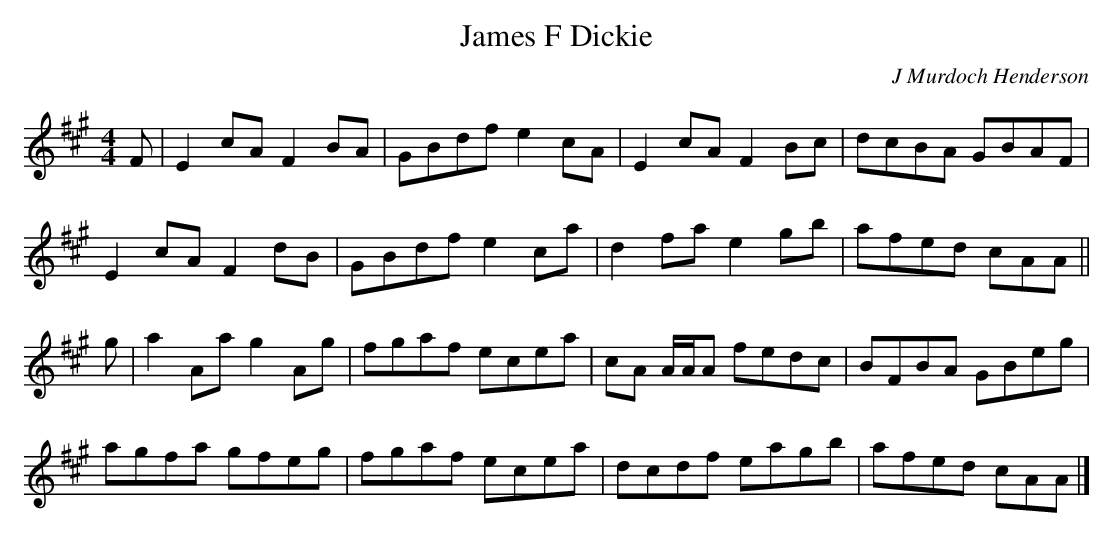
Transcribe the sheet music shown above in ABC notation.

X:1
T:James F Dickie
C:J Murdoch Henderson
M:4/4
L:1/8
K:A
F | E2 cA F2 BA | GBdf e2 cA | E2 cA F2 Bc | dcBA GBAF |
    E2 cA F2 dB | GBdf e2 ca | d2 fa e2 gb | afed cAA ||
g | a2 Aa g2 Ag | fgaf ecea | cA A/A/A fedc | BFBA GBeg |
    agfa gfeg   | fgaf ecea | dcdf     eagb | afed cAA |]
